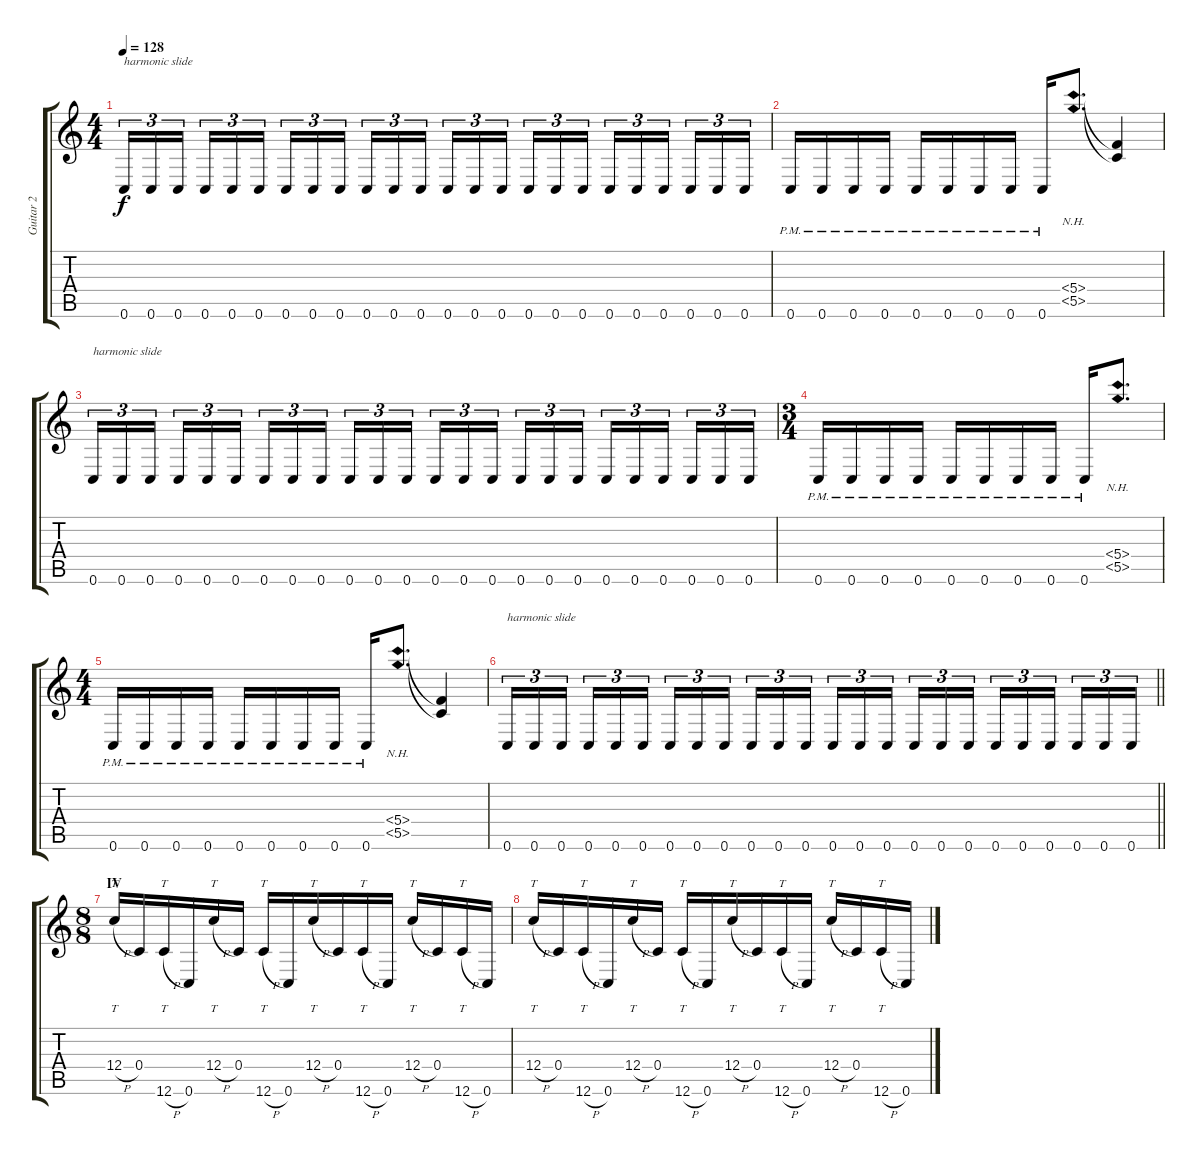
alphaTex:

\track ("Guitar 2" "Guitar 2") {instrument electricguitarjazz}
\staff {score tabs}
\tuning (D4 A3 F3 C3 G2 C2) {hide}
\ts (4 4)
\tempo 128
\clef g2
\ks c
0.6.16{tu (3 2) txt "harmonic slide" dy f} 0.6.16{tu (3 2)} 0.6.16{tu (3 2) beam splitsecondary} 0.6.16{tu (3 2)} 0.6.16{tu (3 2)} 0.6.16{tu (3 2)} 0.6.16{tu (3 2)} 0.6.16{tu (3 2)} 0.6.16{tu (3 2) beam splitsecondary} 0.6.16{tu (3 2)} 0.6.16{tu (3 2)} 0.6.16{tu (3 2)} 0.6.16{tu (3 2)} 0.6.16{tu (3 2)} 0.6.16{tu (3 2) beam splitsecondary} 0.6.16{tu (3 2)} 0.6.16{tu (3 2)} 0.6.16{tu (3 2)} 0.6.16{tu (3 2)} 0.6.16{tu (3 2)} 0.6.16{tu (3 2) beam splitsecondary} 0.6.16{tu (3 2)} 0.6.16{tu (3 2)} 0.6.16{tu (3 2)} |
0.6{pm}.16 0.6{pm}.16 0.6{pm}.16 0.6{pm}.16 0.6{pm}.16 0.6{pm}.16 0.6{pm}.16 0.6{pm}.16 0.6{pm}.16 (5.4{nh} 5.5{nh}).8{d} (5.4{t} 5.5{t}).4 |
0.6.16{tu (3 2) txt "harmonic slide"} 0.6.16{tu (3 2)} 0.6.16{tu (3 2) beam splitsecondary} 0.6.16{tu (3 2)} 0.6.16{tu (3 2)} 0.6.16{tu (3 2)} 0.6.16{tu (3 2)} 0.6.16{tu (3 2)} 0.6.16{tu (3 2) beam splitsecondary} 0.6.16{tu (3 2)} 0.6.16{tu (3 2)} 0.6.16{tu (3 2)} 0.6.16{tu (3 2)} 0.6.16{tu (3 2)} 0.6.16{tu (3 2) beam splitsecondary} 0.6.16{tu (3 2)} 0.6.16{tu (3 2)} 0.6.16{tu (3 2)} 0.6.16{tu (3 2)} 0.6.16{tu (3 2)} 0.6.16{tu (3 2) beam splitsecondary} 0.6.16{tu (3 2)} 0.6.16{tu (3 2)} 0.6.16{tu (3 2)} |
\ts (3 4)
0.6{pm}.16 0.6{pm}.16 0.6{pm}.16 0.6{pm}.16 0.6{pm}.16 0.6{pm}.16 0.6{pm}.16 0.6{pm}.16 0.6{pm}.16 (5.4{nh} 5.5{nh}).8{d} |
\ts (4 4)
0.6{pm}.16 0.6{pm}.16 0.6{pm}.16 0.6{pm}.16 0.6{pm}.16 0.6{pm}.16 0.6{pm}.16 0.6{pm}.16 0.6{pm}.16 (5.4{nh} 5.5{nh}).8{d} (5.4{t} 5.5{t}).4 |
\barLineRight lightlight
0.6.16{tu (3 2) txt "harmonic slide"} 0.6.16{tu (3 2)} 0.6.16{tu (3 2) beam splitsecondary} 0.6.16{tu (3 2)} 0.6.16{tu (3 2)} 0.6.16{tu (3 2)} 0.6.16{tu (3 2)} 0.6.16{tu (3 2)} 0.6.16{tu (3 2) beam splitsecondary} 0.6.16{tu (3 2)} 0.6.16{tu (3 2)} 0.6.16{tu (3 2)} 0.6.16{tu (3 2)} 0.6.16{tu (3 2)} 0.6.16{tu (3 2) beam splitsecondary} 0.6.16{tu (3 2)} 0.6.16{tu (3 2)} 0.6.16{tu (3 2)} 0.6.16{tu (3 2)} 0.6.16{tu (3 2)} 0.6.16{tu (3 2) beam splitsecondary} 0.6.16{tu (3 2)} 0.6.16{tu (3 2)} 0.6.16{tu (3 2)} |
\ts (8 8)
\section ("" "IV")
12.4{h}.16{tt instrument overdrivenguitar} 0.4.16 12.6{h}.16{tt} 0.6.16 12.4{h}.16{tt} 0.4.16 12.6{h}.16{tt} 0.6.16 12.4{h}.16{tt} 0.4.16 12.6{h}.16{tt} 0.6.16 12.4{h}.16{tt} 0.4.16 12.6{h}.16{tt} 0.6.16 |
12.4{h}.16{tt} 0.4.16 12.6{h}.16{tt} 0.6.16 12.4{h}.16{tt} 0.4.16 12.6{h}.16{tt} 0.6.16 12.4{h}.16{tt} 0.4.16 12.6{h}.16{tt} 0.6.16 12.4{h}.16{tt} 0.4.16 12.6{h}.16{tt} 0.6.16
